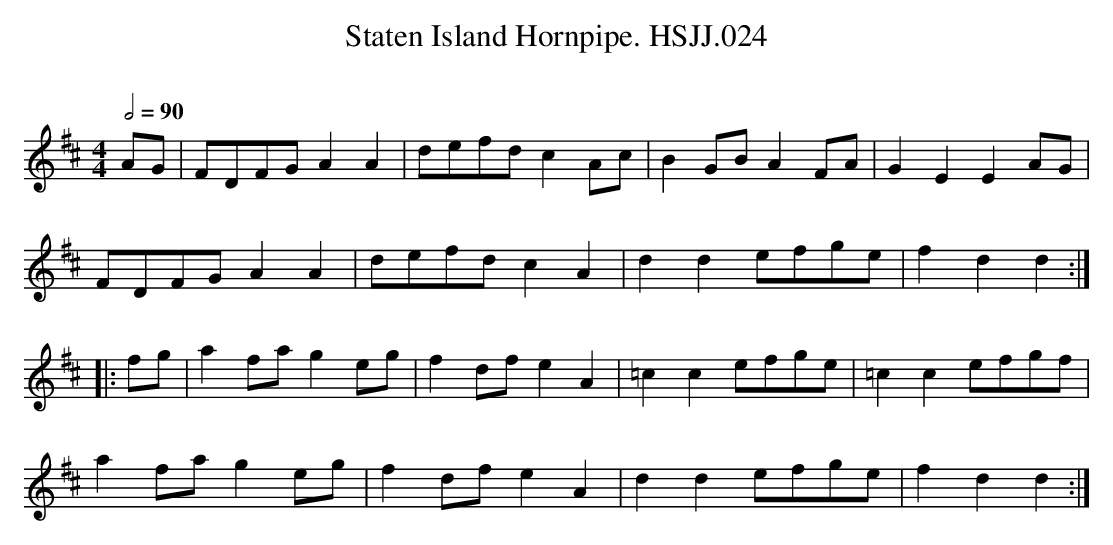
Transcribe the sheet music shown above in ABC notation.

X:1
T:Staten Island Hornpipe. HSJJ.024
M:4/4
L:1/8
Q:1/2=90
O:
K:D
AG|FDFGA2A2|defdc2Ac|B2GBA2FA|G2E2E2AG|
FDFGA2A2|defdc2A2|d2d2efge|f2d2d2:|
|:fg|a2fag2eg|f2dfe2A2|=c2c2efge|=c2c2efgf|
a2fag2eg|f2dfe2A2|d2d2efge|f2d2d2:|
